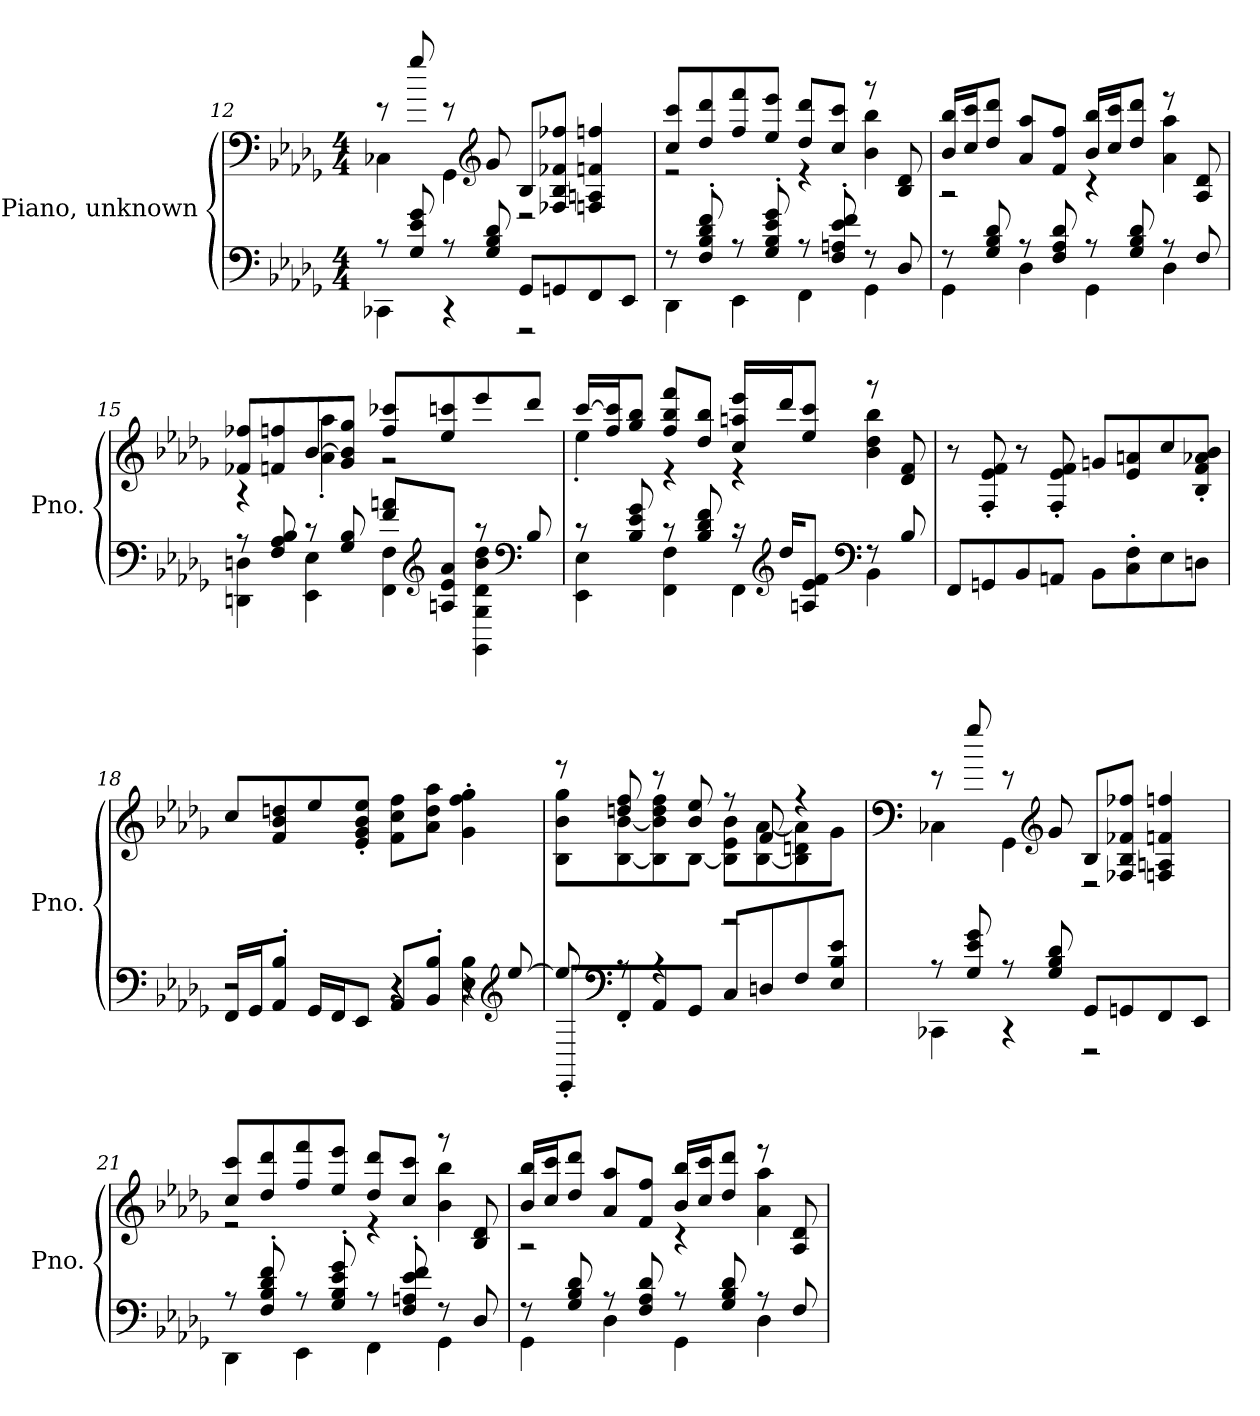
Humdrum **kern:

**kern	**kern
*part1	*part1
*staff2	*staff1
*I"Piano, unknown	*
*I'Pno.	*
!!LO:LB:g=z
*clefF4	*clefF4
*k[b-e-a-d-g-]	*k[b-e-a-d-g-]
*M4/4	*M4/4
=12	=12
*^	*^
8r	4CC-X\	8r	4C-X\
8G-/ 8e-/ 8g-/	.	8gg-/	.
8r	4r	8r	4GG-\
*	*	*clefG2	*
8G-/ 8B-/ 8d-/	.	8g-/	.
8GG-/L	2r	8B-/L	2r
8GGn/	.	8F-X/ 8B-/ 8f-X/ 8ff-X/J	.
8FF/	.	4Fn/ 4An/ 4fn/ 4ffn/	.
8EE-/J	.	.	.
=13	=13	=13	=13
8r	4DD-\	8cc/ 8ccc/L	2r
8F/' 8B-/' 8d-/' 8f/'	.	8dd-/ 8ddd-/	.
8r	4EE-\	8ff/ 8fff/	.
8G-/' 8B-/' 8e-/' 8g-/'	.	8ee-/ 8eee-/J	.
8r	4FF\	8dd-/ 8ddd-/L	4r
8F/' 8An/' 8e-/' 8f/'	.	8cc/ 8ccc/J	.
8r	4GG-\	8r	4b-\ 4bb-\
8D-/	.	8B-/ 8d-/	.
=14	=14	=14	=14
8r	4GG-\	16b-/ 16bb-/LL	2r
.	.	16cc/ 16ccc/J	.
8G-/ 8B-/ 8d-/	.	8dd-/ 8ddd-/J	.
8r	4D-\	8a-/ 8aa-/L	.
8F/ 8A-/ 8d-/	.	8f/ 8ff/J	.
8r	4GG-\	16b-/ 16bb-/LL	4r
.	.	16cc/ 16ccc/J	.
8G-/ 8B-/ 8d-/	.	8dd-/ 8ddd-/J	.
8r	4D-\	8r	4a-\ 4aa-\
8F/	.	8A-/ 8d-/	.
!!LO:LB:g=z	!!
=15	=15	=15	=15
8r	4DDn\ 4Dn\	8f-X/ 8ff-X/L	4r
8F/ 8A-/ 8B-/	.	8fn/ 8ffn/	.
8r	4EE-\ 4E-\	[8b-/	4a-\' 4aa-\'
8G-/ 8B-/	.	8g-/ 8b-/] 8gg-/J	.
8f/ 8an/L	4FF\ 4F\	8ff/ 8ccc-X/L	2r
*clefG2	*	*	*
8An/ 8e-/ 8a/J	.	8ee-/ 8cccn/	.
8r	4GG-\ 4G-\ 4d-\ 4b-\ 4dd-\	8eee-/	.
*clefF4	*	*	*
8B-/	.	8ddd-/J	.
=16	=16	=16	=16
8r	4EE-\ 4E-\	[16ccc/LL	4ee-'\
.	.	16ff/ 16ccc/]J	.
8B-/ 8e-/ 8g-/	.	8gg-/ 8bb-/J	.
8r	4FF\ 4F\	8ff/ 8bb-/ 8fff/L	4r
8B-/ 8d-/ 8f/	.	8dd-/ 8bb-/J	.
16r	4FF\	16cc/ 16aan/ 16eee-/LL	4r
*clefG2	*	*	*
16dd-/KL	.	16ddd-/J	.
8An/ 8e-/ 8f/J	.	8ee-/ 8ccc/J	.
*clefF4	*	*	*
8r	4BB-\	8r	4b-\ 4dd-\ 4bb-\
8B-/	.	8d-/ 8f/	.
*v	*v	*	*
*	*v	*v
!!LO:PB:g=z
=17	=17
8FF/L	8r
8GGn/	8F/' 8e-/' 8f/'
8BB-/	8r
8AAn/J	8F/' 8e-/' 8f/'
8BB-\L	8gn/L
8C\' 8F\'	8e-/ 8an/
8E-\	8cc/
8Dn\J	8B-/' 8f/' 8a-X/' 8b-/'J
=18	=18
*^	*
*	*^	*
2r	2r	16FF/LL	8cc/L
.	.	16GG-/J	.
.	.	8AA-/' 8B-/'J	8f/ 8b-/ 8ddn/
.	.	16GG-/LL	8ee-/
.	.	16FF/J	.
.	.	8EE-/J	8e-/' 8g-/' 8b-/' 8ee-/'J
4r	4r	8AA-/L	8f\ 8cc\ 8ff\L
.	.	8BB-/' 8B-/'J	8a-\ 8dd\ 8aa-\J
8r	4E-\ 4B-\	4r	4g-\' 4ff\' 4gg-\'
*clefG2	*	*	*
[8ee-/	.	.	.
*	*v	*v	*
=19	=19	=19
*	*	*^
8ee-/]	8EE-'/L	8r	8B-\ 8b-\ 8gg-\L
*clefF4	*	*	*
8r	8FF'/	8ddn/ 8ff/	[8B-\ [8b-\
4r	8AA-/	8r	8B-\] 8b-\] 8dd\ 8ff\
.	8GG-/J	8b-/ 8ee-/	[8B-\J
2r	8C/L	8r	8B-\] 8e-\ 8b-\L
.	8Dn/	8f/	[8B-\ [8a-\
.	8F/	4r	8B-\] 8dn\ 8a-\]
.	8E-/ 8B-/ 8e-/J	.	8g-\J
!!LO:LB:g=z	!!
=20	=20	=20	=20
*	*	*clefF4	*
8r	4CC-X\	8r	4C-X\
8G-/ 8e-/ 8g-/	.	8gg-/	.
8r	4r	8r	4GG-\
*	*	*clefG2	*
8G-/ 8B-/ 8d-/	.	8g-/	.
8GG-/L	2r	8B-/L	2r
8GGn/	.	8F-X/ 8B-/ 8f-X/ 8ff-X/J	.
8FF/	.	4Fn/ 4An/ 4fn/ 4ffn/	.
8EE-/J	.	.	.
=21	=21	=21	=21
8r	4DD-\	8cc/ 8ccc/L	2r
8F/' 8B-/' 8d-/' 8f/'	.	8dd-/ 8ddd-/	.
8r	4EE-\	8ff/ 8fff/	.
8G-/' 8B-/' 8e-/' 8g-/'	.	8ee-/ 8eee-/J	.
8r	4FF\	8dd-/ 8ddd-/L	4r
8F/' 8An/' 8e-/' 8f/'	.	8cc/ 8ccc/J	.
8r	4GG-\	8r	4b-\ 4bb-\
8D-/	.	8B-/ 8d-/	.
=22	=22	=22	=22
8r	4GG-\	16b-/ 16bb-/LL	2r
.	.	16cc/ 16ccc/J	.
8G-/ 8B-/ 8d-/	.	8dd-/ 8ddd-/J	.
8r	4D-\	8a-/ 8aa-/L	.
8F/ 8A-/ 8d-/	.	8f/ 8ff/J	.
8r	4GG-\	16b-/ 16bb-/LL	4r
.	.	16cc/ 16ccc/J	.
8G-/ 8B-/ 8d-/	.	8dd-/ 8ddd-/J	.
8r	4D-\	8r	4a-\ 4aa-\
8F/	.	8A-/ 8d-/	.
*v	*v	*	*
*	*v	*v
=	=
*-	*-
